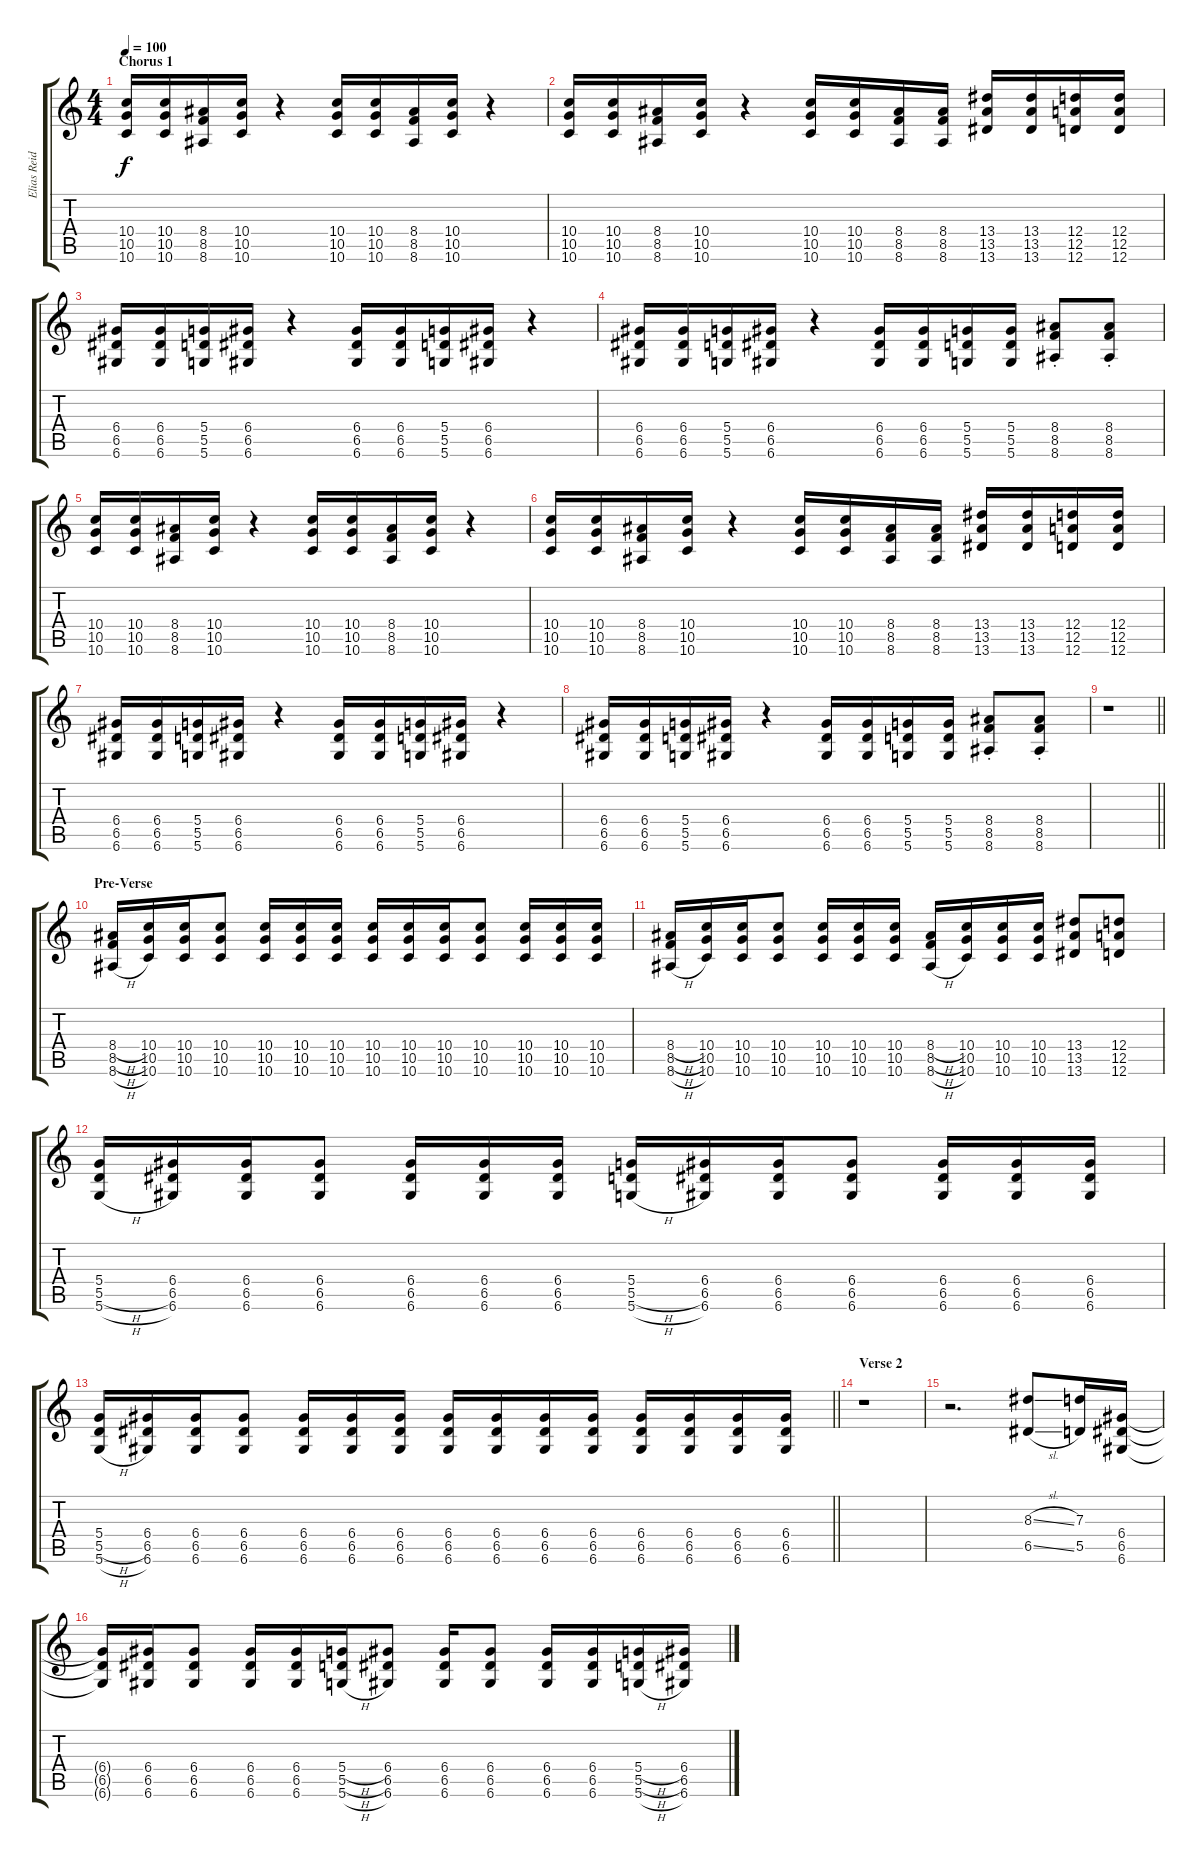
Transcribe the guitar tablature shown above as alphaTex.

\track ("Elias Reidy" "Elias Reid") {instrument electricguitarclean}
\staff {score tabs}
\tuning (E4 B3 G3 D3 A2 D2) {hide}
\ts (4 4)
\section ("" "Chorus 1")
\tempo 100
\clef g2
\ks c
(10.4 10.5 10.6).16{dy f} (10.4 10.5 10.6).16 (8.4 8.5 8.6).16 (10.4 10.5 10.6).16 r.4 (10.4 10.5 10.6).16 (10.4 10.5 10.6).16 (8.4 8.5 8.6).16 (10.4 10.5 10.6).16 r.4 |
(10.4 10.5 10.6).16 (10.4 10.5 10.6).16 (8.4 8.5 8.6).16 (10.4 10.5 10.6).16 r.4 (10.4 10.5 10.6).16 (10.4 10.5 10.6).16 (8.4 8.5 8.6).16 (8.4 8.5 8.6).16 (13.4 13.5 13.6).16 (13.4 13.5 13.6).16 (12.4 12.5 12.6).16 (12.4 12.5 12.6).16 |
(6.4 6.5 6.6).16 (6.4 6.5 6.6).16 (5.4 5.5 5.6).16 (6.4 6.5 6.6).16 r.4 (6.4 6.5 6.6).16 (6.4 6.5 6.6).16 (5.4 5.5 5.6).16 (6.4 6.5 6.6).16 r.4 |
(6.4 6.5 6.6).16 (6.4 6.5 6.6).16 (5.4 5.5 5.6).16 (6.4 6.5 6.6).16 r.4 (6.4 6.5 6.6).16 (6.4 6.5 6.6).16 (5.4 5.5 5.6).16 (5.4 5.5 5.6).16 (8.4{st} 8.5{st} 8.6{st}).8 (8.4{st} 8.5{st} 8.6{st}).8 |
(10.4 10.5 10.6).16 (10.4 10.5 10.6).16 (8.4 8.5 8.6).16 (10.4 10.5 10.6).16 r.4 (10.4 10.5 10.6).16 (10.4 10.5 10.6).16 (8.4 8.5 8.6).16 (10.4 10.5 10.6).16 r.4 |
(10.4 10.5 10.6).16 (10.4 10.5 10.6).16 (8.4 8.5 8.6).16 (10.4 10.5 10.6).16 r.4 (10.4 10.5 10.6).16 (10.4 10.5 10.6).16 (8.4 8.5 8.6).16 (8.4 8.5 8.6).16 (13.4 13.5 13.6).16 (13.4 13.5 13.6).16 (12.4 12.5 12.6).16 (12.4 12.5 12.6).16 |
(6.4 6.5 6.6).16 (6.4 6.5 6.6).16 (5.4 5.5 5.6).16 (6.4 6.5 6.6).16 r.4 (6.4 6.5 6.6).16 (6.4 6.5 6.6).16 (5.4 5.5 5.6).16 (6.4 6.5 6.6).16 r.4 |
(6.4 6.5 6.6).16 (6.4 6.5 6.6).16 (5.4 5.5 5.6).16 (6.4 6.5 6.6).16 r.4 (6.4 6.5 6.6).16 (6.4 6.5 6.6).16 (5.4 5.5 5.6).16 (5.4 5.5 5.6).16 (8.4{st} 8.5{st} 8.6{st}).8 (8.4{st} 8.5{st} 8.6{st}).8 |
\barLineRight lightlight
r.1 |
\section ("" "Pre-Verse")
(8.4{h} 8.5{h} 8.6{h}).16 (10.4 10.5 10.6).16 (10.4 10.5 10.6).16 (10.4 10.5 10.6).8 (10.4 10.5 10.6).16 (10.4 10.5 10.6).16 (10.4 10.5 10.6).16 (10.4 10.5 10.6).16 (10.4 10.5 10.6).16 (10.4 10.5 10.6).16 (10.4 10.5 10.6).8 (10.4 10.5 10.6).16 (10.4 10.5 10.6).16 (10.4 10.5 10.6).16 |
(8.4{h} 8.5{h} 8.6{h}).16 (10.4 10.5 10.6).16 (10.4 10.5 10.6).16 (10.4 10.5 10.6).8 (10.4 10.5 10.6).16 (10.4 10.5 10.6).16 (10.4 10.5 10.6).16 (8.4{h} 8.5{h} 8.6{h}).16 (10.4 10.5 10.6).16 (10.4 10.5 10.6).16 (10.4 10.5 10.6).16 (13.4 13.5 13.6).8 (12.4 12.5 12.6).8 |
(5.4 5.5{h} 5.6{h}).16 (6.4 6.5 6.6).16 (6.4 6.5 6.6).16 (6.4 6.5 6.6).8 (6.4 6.5 6.6).16 (6.4 6.5 6.6).16 (6.4 6.5 6.6).16 (5.4 5.5{h} 5.6{h}).16 (6.4 6.5 6.6).16 (6.4 6.5 6.6).16 (6.4 6.5 6.6).8 (6.4 6.5 6.6).16 (6.4 6.5 6.6).16 (6.4 6.5 6.6).16 |
\barLineRight lightlight
(5.4 5.5{h} 5.6{h}).16 (6.4 6.5 6.6).16 (6.4 6.5 6.6).16 (6.4 6.5 6.6).8 (6.4 6.5 6.6).16 (6.4 6.5 6.6).16 (6.4 6.5 6.6).16 (6.4 6.5 6.6).16 (6.4 6.5 6.6).16 (6.4 6.5 6.6).16 (6.4 6.5 6.6).16 (6.4 6.5 6.6).16 (6.4 6.5 6.6).16 (6.4 6.5 6.6).16 (6.4 6.5 6.6).16 |
\section ("" "Verse 2")
r.1 |
r.2{d} (8.3{sl} 6.5{sl}).8 (7.3 5.5).16 (6.4 6.5 6.6).16 |
(6.4{t} 6.5{t} 6.6{t}).16 (6.4 6.5 6.6).16 (6.4 6.5 6.6).8 (6.4 6.5 6.6).16 (6.4 6.5 6.6).16 (5.4{h} 5.5{h} 5.6{h}).16 (6.4 6.5 6.6).8 (6.4 6.5 6.6).16 (6.4 6.5 6.6).8 (6.4 6.5 6.6).16 (6.4 6.5 6.6).16 (5.4{h} 5.5{h} 5.6{h}).16 (6.4 6.5 6.6).16
